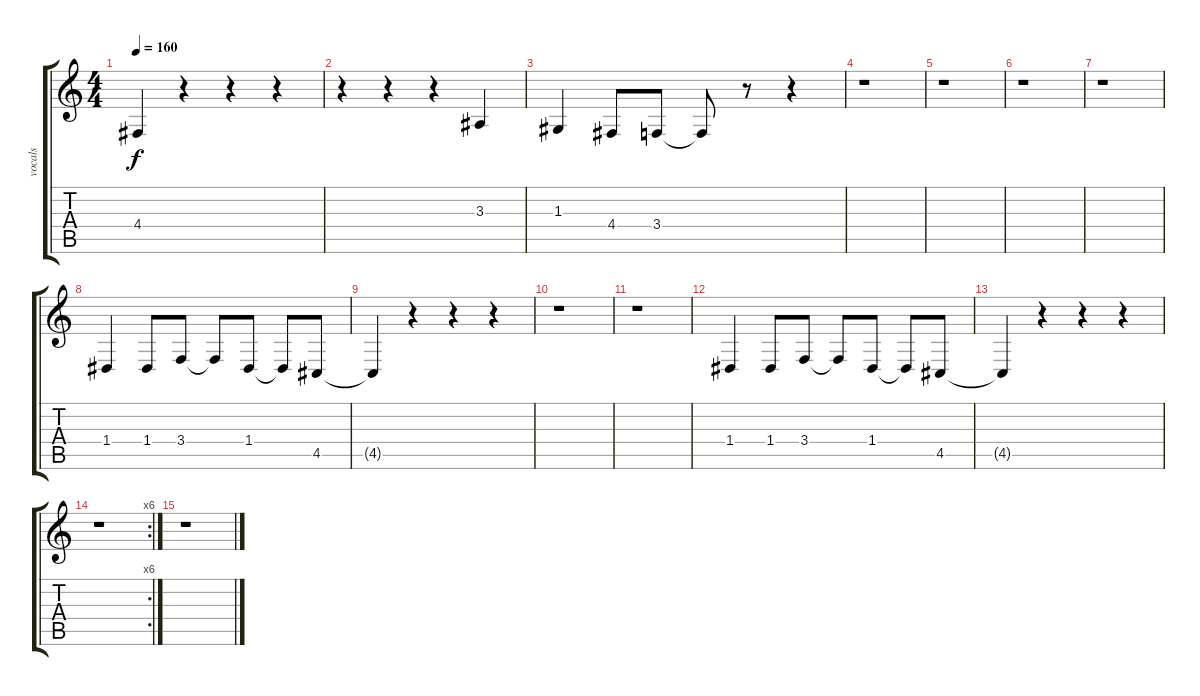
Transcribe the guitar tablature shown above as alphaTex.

\track ("vocals" "vocals") {instrument marimba}
\staff {score tabs}
\tuning (E4 B3 G3 D3 A2 E2) {hide}
\ts (4 4)
\tempo 160
\clef g2
\ks c
4.4{t}.4{dy f} r.4 r.4 r.4 |
r.4 r.4 r.4 3.3.4 |
1.3.4 4.4.8 3.4.8 3.4{t}.8 r.8 r.4 |
r.1 |
r.1 |
r.1 |
r.1 |
1.4.4 1.4.8 3.4.8 3.4{t}.8 1.4.8 1.4{t}.8 4.5.8 |
4.5{t}.4 r.4 r.4 r.4 |
r.1 |
r.1 |
1.4.4 1.4.8 3.4.8 3.4{t}.8 1.4.8 1.4{t}.8 4.5.8 |
4.5{t}.4 r.4 r.4 r.4 |
\rc 6
r.1 |
r.1
